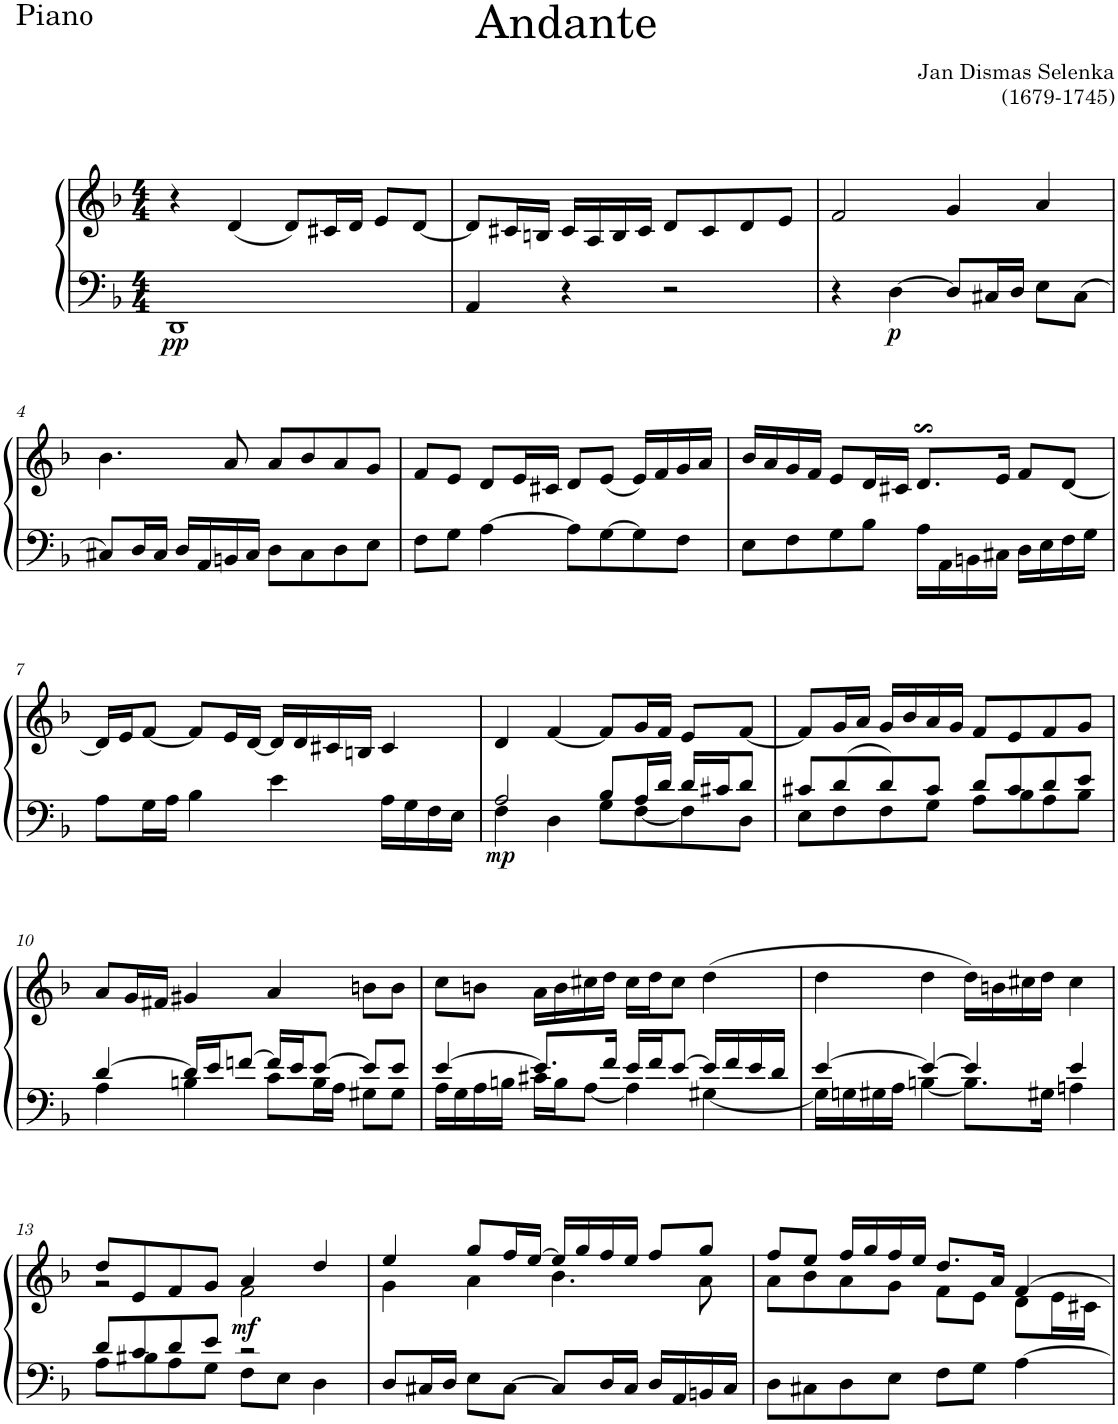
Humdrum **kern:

**kern	**kern	**dynam
*part1	*part1	*part1
*staff2	*staff1	*staff1/2
*I"Piano	*	*
*I'Pno.	*	*
*clefF4	*clefG2	*
*k[b-]	*k[b-]	*
*M4/4	*M4/4	*
=1	=1	=1
!	!	!LO:DY:b=2
1DD	4r	pp
.	(4d/	.
.	8d/L)	.
.	16c#X/L	.
.	16d/JJ	.
.	8e/L	.
.	[8d/J	.
=2	=2	=2
4AA/	8d/L]	.
.	16c#X/L	.
.	16Bn/JJ	.
4r	16c#/LL	.
.	16A/	.
.	16B/	.
.	16c#/JJ	.
2r	8d/L	.
.	8c#/	.
.	8d/	.
.	8e/J	.
=3	=3	=3
4r	2f/	.
!	!	!LO:DY:b=2
[4D\	.	p
8D/L]	4g/	.
16C#X/L	.	.
16D/JJ	.	.
8E\L	4a/	.
8C#\J	.	.
!!LO:LB:g=z
=4	=4	=4
8C#X/L	4.b-\	.
16D/L	.	.
16C#/JJ	.	.
16D/LL	.	.
16AA/	.	.
16BBn/	8a/	.
16C#/JJ	.	.
8D\L	8a/L	.
8C#\	8b-/	.
8D\	8a/	.
8E\J	8g/J	.
=5	=5	=5
8F\L	8f/L	.
8G\J	8e/J	.
[4A\	8d/L	.
.	16e/L	.
.	16c#X/JJ	.
8A\L]	8d/L	.
[8G\	(8e/J	.
8G\]	16e/LL)	.
.	16f/	.
8F\J	16g/	.
.	16a/JJ	.
=6	=6	=6
8E\L	16b-/LL	.
.	16a/	.
8F\	16g/	.
.	16f/JJ	.
8G\	8e/L	.
8B-\J	16d/L	.
.	16c#X/JJ	.
16A\LL	8.ds$SS/L	.
16AA\	.	.
16BBn\	.	.
16C#X\JJ	16e/Jk	.
16D\LL	8f/L	.
16E\	.	.
16F\	[8d/J	.
16G\JJ	.	.
!!LO:LB:g=z
=7	=7	=7
8A\L	16d/LL]	.
.	16e/J	.
16G\L	[8f/J	.
16A\JJ	.	.
4B-\	8f/L]	.
.	16e/L	.
.	[16d/JJ	.
4e\	16d/LL]	.
.	16d/	.
.	16c#X/	.
.	16Bn/JJ	.
16A\LL	4c#/	.
16G\	.	.
16F\	.	.
16E\JJ	.	.
=8	=8	=8
*^	*	*
!	!	!	!LO:DY:b=2
2A/	4F\	4d/	mp
.	4D\	[4f/	.
8B-/L	8G\L	8f/L]	.
16A/L	[8F\	16g/L	.
16d/JJ	.	16f/JJ	.
16d/LL	8F\]	8e/L	.
16c#X/J	.	.	.
8d/J	8D\J	[8f/J	.
=9	=9	=9	=9
8c#X/L	8E\L	8f/L]	.
8d/	8F\	16g/L	.
.	.	16a/JJ	.
8d/	8F\	16g/LL	.
.	.	16b-/	.
8c#/J	8G\J	16a/	.
.	.	16g/JJ	.
8d/L	8A\L	8f/L	.
8c#/	8B-\	8e/	.
8d/	8A\	8f/	.
8e/J	8B-\J	8g/J	.
!!LO:LB:g=z
=10	=10	=10	=10
[4d/	4A\	8a/L	.
.	.	16g/L	.
.	.	16f#X/JJ	.
16d/LL]	4Bn\	4g#X/	.
16e/J	.	.	.
[8fn/J	.	.	.
16f/LL]	8c\L	4a/	.
16e/J	.	.	.
[8e/J	16B\L	.	.
.	16A\JJ	.	.
8e/L]	8G#X\L	8bn\L	.
8e/J	8G#\J	8b\J	.
=11	=11	=11	=11
[4e/	16A\LL	8cc\L	.
.	16G\	.	.
.	16A\	8bn\J	.
.	16Bn\JJ	.	.
8.e/L]	16c#X\LL	16a\LL	.
.	16B\J	16b\	.
.	[8A\J	16cc#X\	.
16f/Jk	.	16dd\JJ	.
16e/LL	4A\]	16cc#\LL	.
16f/J	.	16dd\J	.
[8e/J	.	8cc#\J	.
16e/LL]	[4G#X\	(4dd\	.
16f/	.	.	.
16e/	.	.	.
16d/JJ	.	.	.
=12	=12	=12	=12
[4e/	16G#\LL]	4dd\	.
.	16Gn\	.	.
.	16G#X\	.	.
.	16A\JJ	.	.
4e/_	[4Bn\	4dd\	.
4e/]	8.B\L]	16dd\LL)	.
.	.	16bn\	.
.	.	16cc#X\	.
.	16G#X\Jk	16dd\JJ	.
4e/	4An\	4cc#\	.
!!LO:LB:g=z
=13	=13	=13	=13
*	*	*^	*
8d/L	8A\L	8dd/L	2r	.
8c/	8B#X\	8e/	.	.
8d/	8A\	8f/	.	.
8e/J	8G\J	8g/J	.	.
!	!	!	!	!LO:DY:b
2r	8F\L	4a/	2f\	mf
.	8E\J	.	.	.
.	4D\	4dd/	.	.
*v	*v	*	*	*
=14	=14	=14	=14
8D/L	4ee/	4g\	.
16C#X/L	.	.	.
16D/JJ	.	.	.
8E\L	8gg/L	4a\	.
[8C#\J	16ff/L	.	.
.	[16ee/JJ	.	.
8C#/L]	16ee/LL]	4.b-\	.
.	16gg/	.	.
16D/L	16ff/	.	.
16C#/JJ	16ee/JJ	.	.
16D/LL	8ff/L	.	.
16AA/	.	.	.
16BBn/	8gg/J	8a\	.
16C#/JJ	.	.	.
=15	=15	=15	=15
8D\L	8ff/L	8a\L	.
8C#X\	8ee/J	8b-\	.
8D\	16ff/LL	8a\	.
.	16gg/	.	.
8E\J	16ff/	8g\J	.
.	16ee/JJ	.	.
8F\L	8.dd/L	8f\L	.
8G\J	.	8e\J	.
.	16a/Jk	.	.
[4A\	[4f/	8d\L	.
.	.	16e\L	.
.	.	16c#X\JJ	.
*	*v	*v	*
=	=	=
*-	*-	*-
